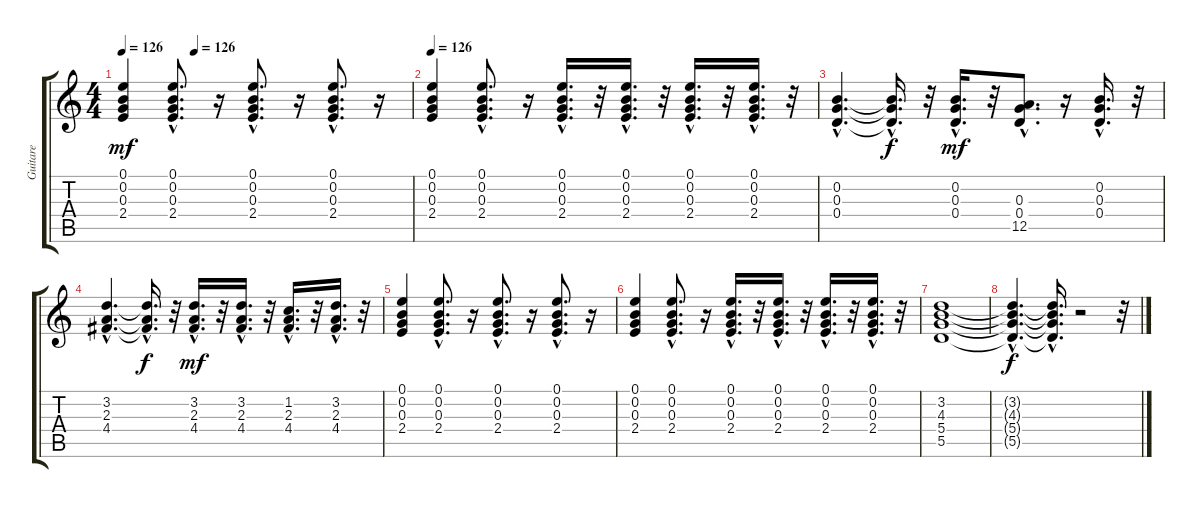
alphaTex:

\track ("Guitare" "Guitare") {instrument acousticguitarnylon}
\staff {score tabs}
\tuning (E4 B3 G3 D3 A2 E2) {hide}
\ts (4 4)
\tempo 126
\tempo (126 0.25)
\clef g2
\ks c
(0.1 0.2 0.3 2.4).4{dy mf} (0.1{hac} 0.2{hac} 0.3{hac} 2.4{hac}).8{d} r.16 (0.1{hac} 0.2{hac} 0.3{hac} 2.4{hac}).8{d} r.16 (0.1{hac} 0.2{hac} 0.3{hac} 2.4{hac}).8{d} r.16 |
\tempo 126
(0.1 0.2 0.3 2.4).4 (0.1{hac} 0.2{hac} 0.3{hac} 2.4{hac}).8{d} r.16 (0.1{hac} 0.2{hac} 0.3{hac} 2.4{hac}).16{d} r.32 (0.1{hac} 0.2{hac} 0.3{hac} 2.4{hac}).16{d} r.32 (0.1{hac} 0.2{hac} 0.3{hac} 2.4{hac}).16{d} r.32 (0.1{hac} 0.2{hac} 0.3{hac} 2.4{hac}).16{d} r.32 |
(0.2{hac} 0.3{hac} 0.4{hac}).4{d} (0.2{hac t} 0.3{hac t} 0.4{hac t}).16{d dy f} r.32 (0.2{hac} 0.3{hac} 0.4{hac}).16{d dy mf} r.32 (0.3{hac} 0.4{hac} 12.5{hac}).8{d} r.16 (0.2{hac} 0.3{hac} 0.4{hac}).16{d} r.32 |
(3.2{hac} 2.3{hac} 4.4{hac}).4{d} (3.2{hac t} 2.3{hac t} 4.4{hac t}).16{d dy f} r.32 (3.2{hac} 2.3{hac} 4.4{hac}).16{d dy mf} r.32 (3.2{hac} 2.3{hac} 4.4{hac}).16{d} r.32 (1.2{hac} 2.3{hac} 4.4{hac}).16{d} r.32 (3.2{hac} 2.3{hac} 4.4{hac}).16{d} r.32 |
(0.1 0.2 0.3 2.4).4 (0.1{hac} 0.2{hac} 0.3{hac} 2.4{hac}).8{d} r.16 (0.1{hac} 0.2{hac} 0.3{hac} 2.4{hac}).8{d} r.16 (0.1{hac} 0.2{hac} 0.3{hac} 2.4{hac}).8{d} r.16 |
(0.1 0.2 0.3 2.4).4 (0.1{hac} 0.2{hac} 0.3{hac} 2.4{hac}).8{d} r.16 (0.1{hac} 0.2{hac} 0.3{hac} 2.4{hac}).16{d} r.32 (0.1{hac} 0.2{hac} 0.3{hac} 2.4{hac}).16{d} r.32 (0.1{hac} 0.2{hac} 0.3{hac} 2.4{hac}).16{d} r.32 (0.1{hac} 0.2{hac} 0.3{hac} 2.4{hac}).16{d} r.32 |
(3.2 4.3 5.4 5.5).1 |
(3.2{hac t} 4.3{hac t} 5.4{hac t} 5.5{hac t}).4{d dy f} (3.2{hac t} 4.3{hac t} 5.4{hac t} 5.5{hac t}).16{d} r.2 r.32
